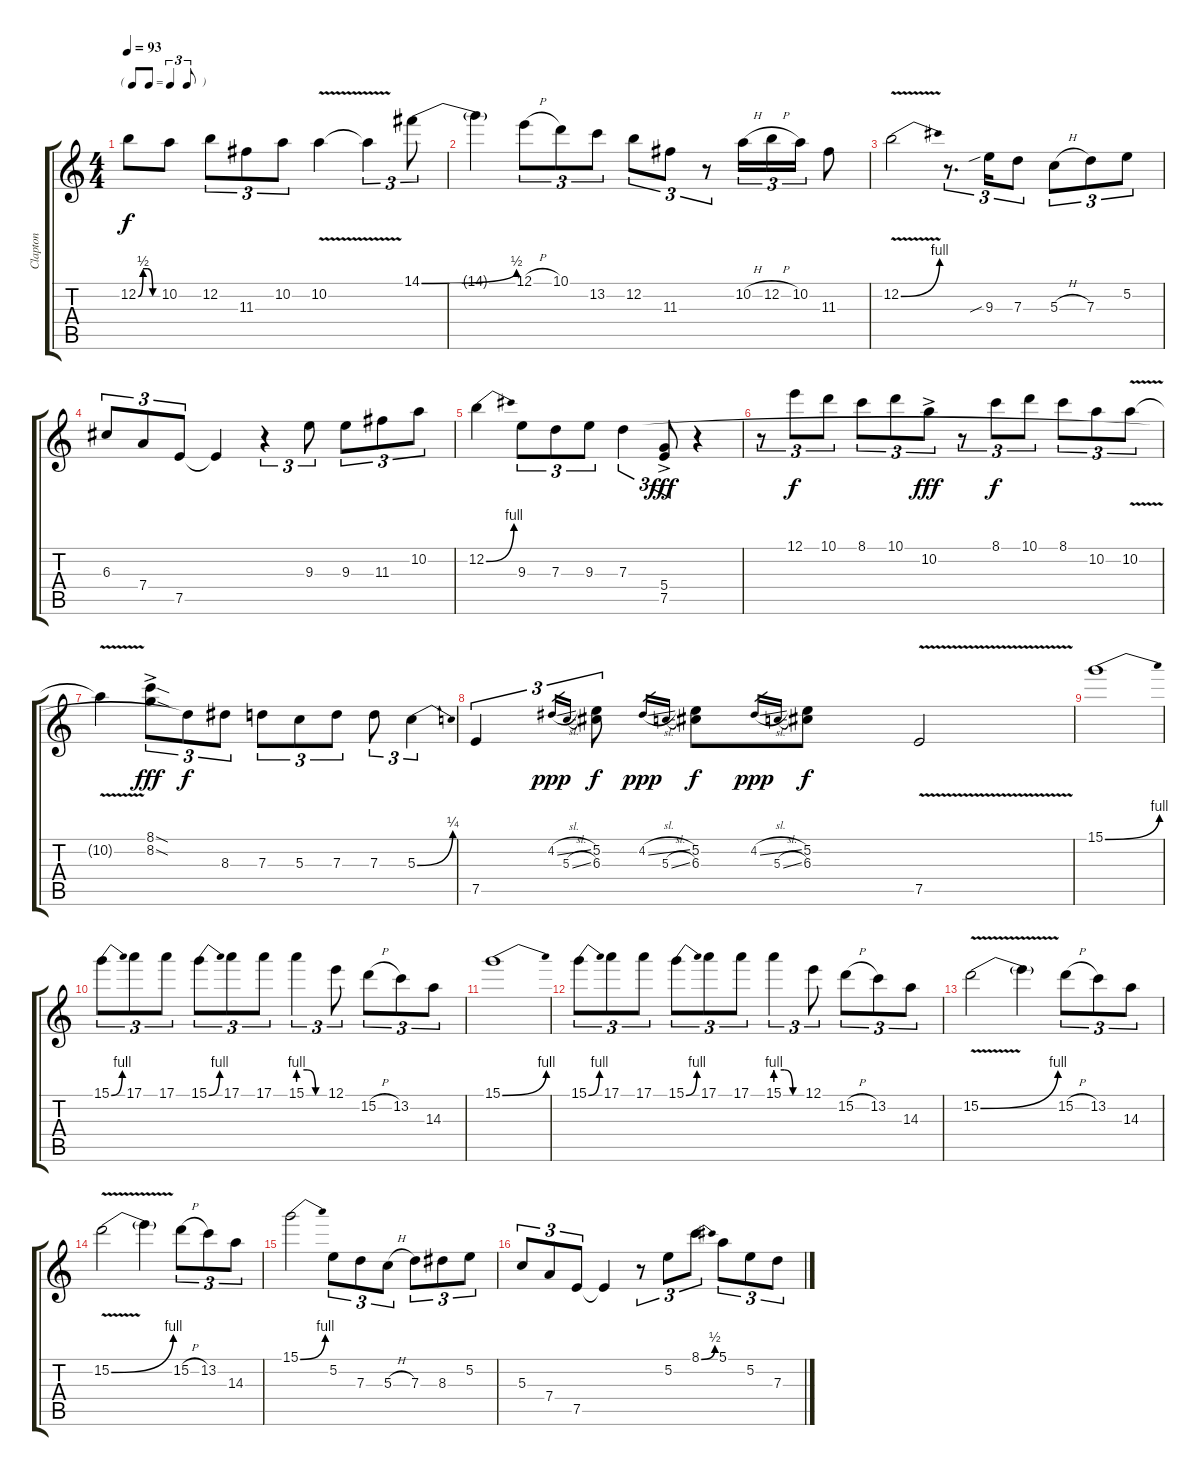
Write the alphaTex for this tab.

\track ("Clapton" "Clapton") {instrument overdrivenguitar}
\staff {score tabs}
\tuning (E4 B3 G3 D3 A2 E2) {hide}
\ts (4 4)
\tf triplet8th
\tempo 93
\clef g2
\ks c
12.2{be (custom 0 0 15 2 30 2 45 0 60 0)}.8{dy f} 10.2.8 12.2.8{tu (3 2)} 11.3.8{tu (3 2)} 10.2.8{tu (3 2)} 10.2{v}.4 10.2{t}.4{tu (3 2)} 14.1{be (bend 0 0 60 2)}.8{tu (3 2)} |
14.1{t}.4 12.1{h}.8{tu (3 2)} 10.1.8{tu (3 2)} 13.2.8{tu (3 2)} 12.2.8{tu (3 2)} 11.3.8{tu (3 2)} r.8{tu (3 2)} 10.2{h}.16{tu (3 2)} 12.2{h}.16{tu (3 2)} 10.2.16{tu (3 2)} 11.3.8 |
12.2{be (bend 0 0 60 4) v}.2 r.8{d tu (3 2)} 9.3{sib}.16{tu (3 2)} 7.3.8{tu (3 2)} 5.3{h}.8{tu (3 2)} 7.3.8{tu (3 2)} 5.2.8{tu (3 2)} |
6.3.8{tu (3 2)} 7.4.8{tu (3 2)} 7.5.8{tu (3 2)} 7.5{t}.4 r.4{tu (3 2)} 9.3.8{tu (3 2)} 9.3.8{tu (3 2)} 11.3.8{tu (3 2)} 10.2.8{tu (3 2)} |
12.2{be (bend 0 0 60 4)}.4 9.3.8{tu (3 2)} 7.3.8{tu (3 2)} 9.3.8{tu (3 2)} 7.3.4{tu (3 2)} (5.4{ac} 7.5).8{tu (3 2) dy fff} r.4 |
r.8{tu (3 2)} 12.1.8{tu (3 2) dy f} 10.1.8{tu (3 2)} 8.1.8{tu (3 2)} 10.1.8{tu (3 2)} 10.2{ac}.8{tu (3 2) dy fff} r.8{tu (3 2)} 8.1.8{tu (3 2) dy f} 10.1.8{tu (3 2)} 8.1.8{tu (3 2)} 10.2.8{tu (3 2)} 10.2{v}.8{tu (3 2)} |
10.2{t}.4 (8.1{sod ac} 8.2{sod}).8{tu (3 2) dy fff} 7.3{t}.8{tu (3 2) dy f} 8.3.8{tu (3 2)} 7.3.8{tu (3 2)} 5.3.8{tu (3 2)} 7.3.8{tu (3 2)} 7.3.8{tu (3 2)} 5.3{be (bend 0 0 60 1)}.4{tu (3 2)} |
7.5.4{tu (3 2)} 4.2{sl}.16{gr dy ppp} 5.3{sl}.16{gr} (5.2 6.3).8{tu (3 2) dy f} 4.2{sl}.16{gr dy ppp} 5.3{sl}.16{gr} (5.2 6.3).8{dy f} 4.2{sl}.16{gr dy ppp} 5.3{sl}.16{gr} (5.2 6.3).8{dy f} 7.5{v}.2 |
15.1{be (bend 0 0 60 4)}.1 |
15.1{be (bend 0 0 60 4)}.8{tu (3 2)} 17.1.8{tu (3 2)} 17.1.8{tu (3 2)} 15.1{be (bend 0 0 60 4)}.8{tu (3 2)} 17.1.8{tu (3 2)} 17.1.8{tu (3 2)} 15.1{be (custom 0 4 20 4 40 0 60 0)}.4{tu (3 2)} 12.1.8{tu (3 2)} 15.2{h}.8{tu (3 2)} 13.2.8{tu (3 2)} 14.3.8{tu (3 2)} |
15.1{be (bend 0 0 60 4)}.1 |
15.1{be (bend 0 0 60 4)}.8{tu (3 2)} 17.1.8{tu (3 2)} 17.1.8{tu (3 2)} 15.1{be (bend 0 0 60 4)}.8{tu (3 2)} 17.1.8{tu (3 2)} 17.1.8{tu (3 2)} 15.1{be (custom 0 4 20 4 40 0 60 0)}.4{tu (3 2)} 12.1.8{tu (3 2)} 15.2{h}.8{tu (3 2)} 13.2.8{tu (3 2)} 14.3.8{tu (3 2)} |
15.2{be (bend 0 0 60 4) v}.2 15.2{t}.4 15.2{h}.8{tu (3 2)} 13.2.8{tu (3 2)} 14.3.8{tu (3 2)} |
15.2{be (bend 0 0 60 4) v}.2 15.2{t}.4 15.2{h}.8{tu (3 2)} 13.2.8{tu (3 2)} 14.3.8{tu (3 2)} |
15.1{be (bend 0 0 60 4)}.2 5.2.8{tu (3 2)} 7.3.8{tu (3 2)} 5.3{h}.8{tu (3 2)} 7.3.8{tu (3 2)} 8.3.8{tu (3 2)} 5.2.8{tu (3 2)} |
5.3.8{tu (3 2)} 7.4.8{tu (3 2)} 7.5.8{tu (3 2)} 7.5{t}.4 r.8{tu (3 2)} 5.2.8{tu (3 2)} 8.1{be (bend 0 0 60 2)}.8{tu (3 2)} 5.1.8{tu (3 2)} 5.2.8{tu (3 2)} 7.3.8{tu (3 2)}
